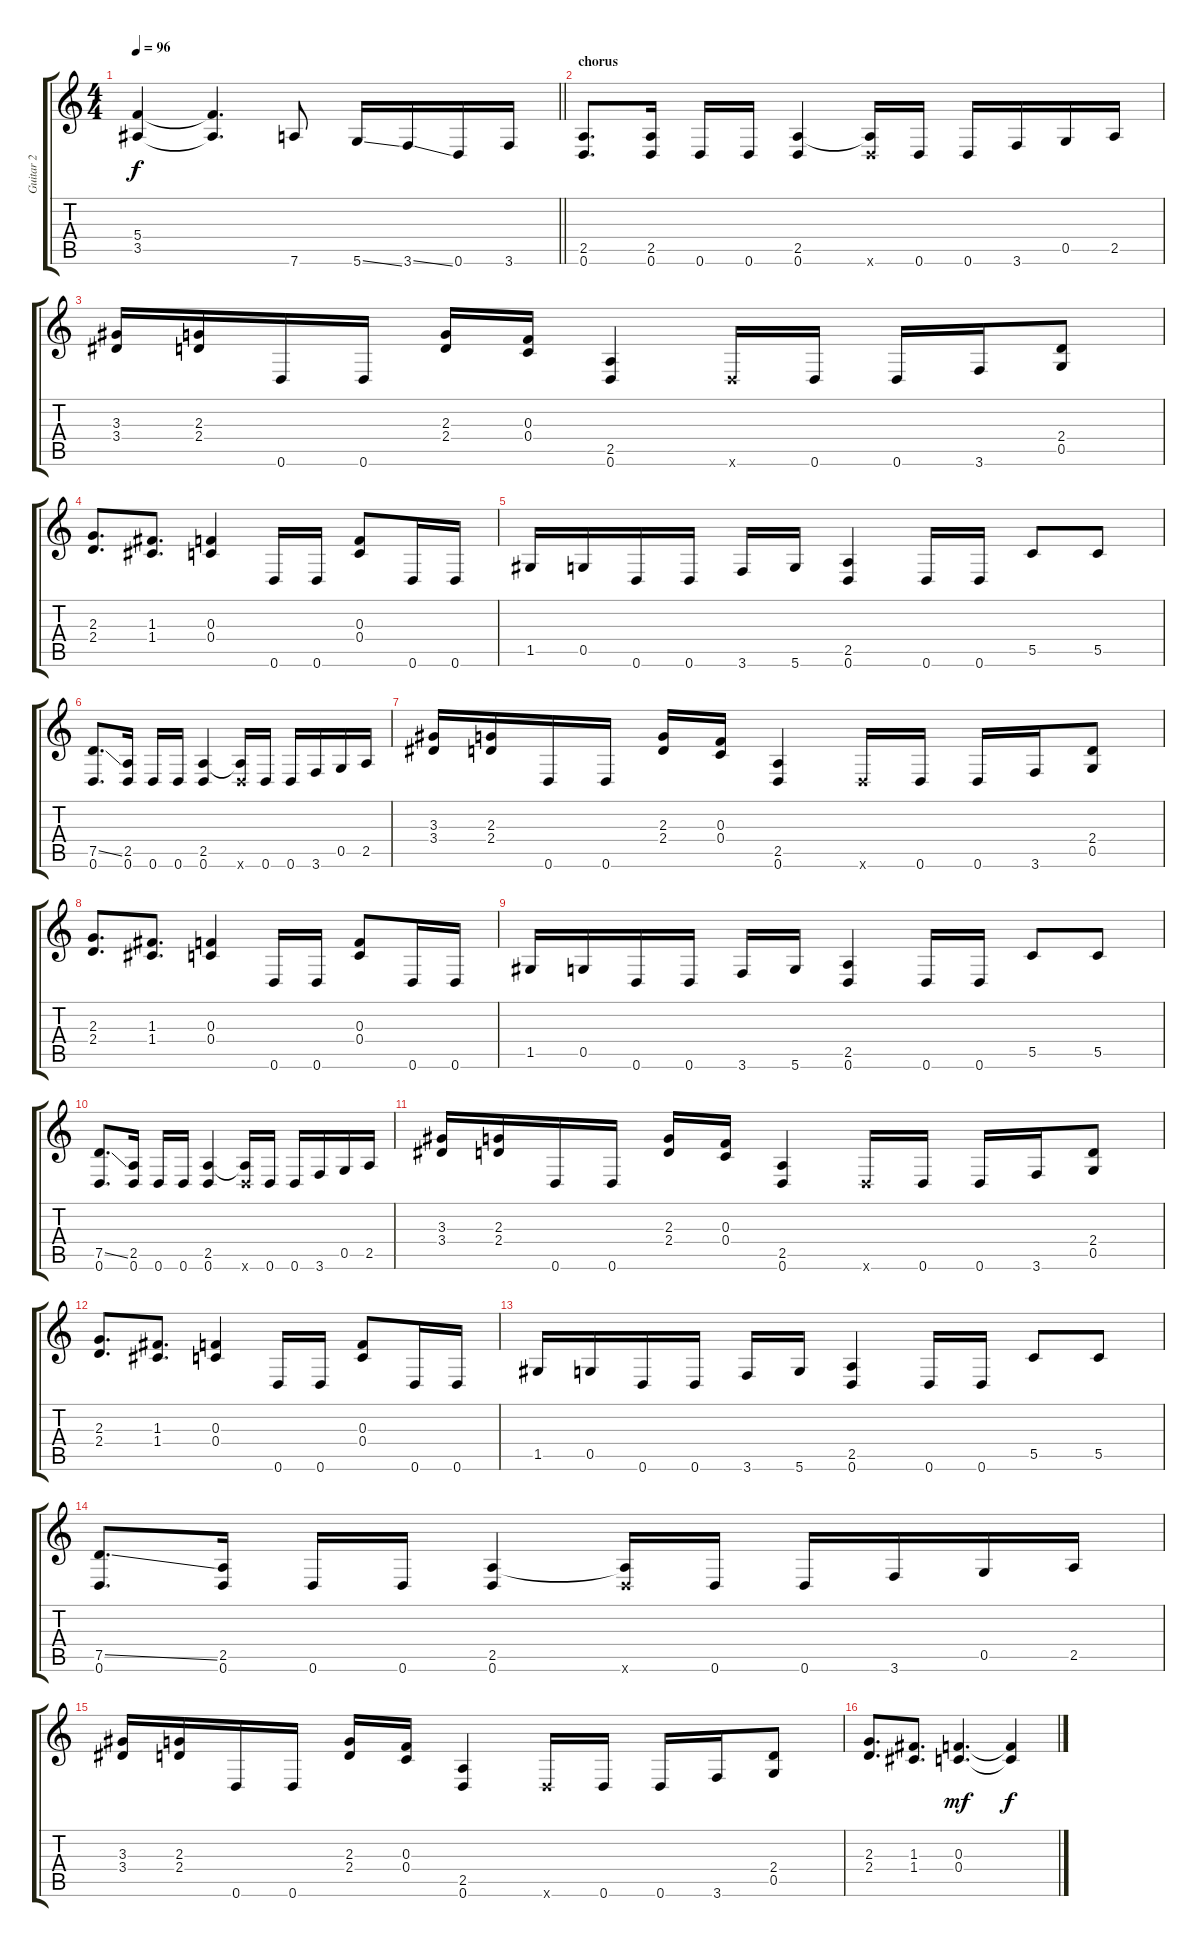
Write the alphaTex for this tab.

\track ("Guitar 2" "Guitar 2") {instrument acousticguitarsteel}
\staff {score tabs}
\tuning (D4 A3 F3 C3 G2 D2) {hide}
\ts (4 4)
\tempo 96
\clef g2
\barLineRight lightlight
\ks c
(5.4{t} 3.5{t}).4{dy f} (5.4{t} 3.5{t}).4{d} 7.6.8 5.6{ss}.16 3.6{ss}.16 0.6.16 3.6.16 |
\section ("" "chorus")
(2.5 0.6).8{d instrument distortionguitar} (2.5 0.6).16 0.6.16 0.6.16 (2.5 0.6).4 (2.5{t} 0.6{x}).16 0.6.16 0.6.16 3.6.16 0.5.16 2.5.16 |
(3.3 3.4).16 (2.3 2.4).16 0.6.16 0.6.16 (2.3 2.4).16 (0.3 0.4).16 (2.5 0.6).4 0.6{x}.16 0.6.16 0.6.16 3.6.16 (2.4 0.5).8 |
(2.3 2.4).8{d} (1.3 1.4).8{d} (0.3 0.4).4 0.6.16 0.6.16 (0.3 0.4).8 0.6.16 0.6.16 |
1.5.16 0.5.16 0.6.16 0.6.16 3.6.16 5.6.16 (2.5 0.6).4 0.6.16 0.6.16 5.5.8 5.5.8 |
(7.5{ss} 0.6).8{d} (2.5 0.6).16 0.6.16 0.6.16 (2.5 0.6).4 (2.5{t} 0.6{x}).16 0.6.16 0.6.16 3.6.16 0.5.16 2.5.16 |
(3.3 3.4).16 (2.3 2.4).16 0.6.16 0.6.16 (2.3 2.4).16 (0.3 0.4).16 (2.5 0.6).4 0.6{x}.16 0.6.16 0.6.16 3.6.16 (2.4 0.5).8 |
(2.3 2.4).8{d} (1.3 1.4).8{d} (0.3 0.4).4 0.6.16 0.6.16 (0.3 0.4).8 0.6.16 0.6.16 |
1.5.16 0.5.16 0.6.16 0.6.16 3.6.16 5.6.16 (2.5 0.6).4 0.6.16 0.6.16 5.5.8 5.5.8 |
(7.5{ss} 0.6).8{d} (2.5 0.6).16 0.6.16 0.6.16 (2.5 0.6).4 (2.5{t} 0.6{x}).16 0.6.16 0.6.16 3.6.16 0.5.16 2.5.16 |
(3.3 3.4).16 (2.3 2.4).16 0.6.16 0.6.16 (2.3 2.4).16 (0.3 0.4).16 (2.5 0.6).4 0.6{x}.16 0.6.16 0.6.16 3.6.16 (2.4 0.5).8 |
(2.3 2.4).8{d} (1.3 1.4).8{d} (0.3 0.4).4 0.6.16 0.6.16 (0.3 0.4).8 0.6.16 0.6.16 |
1.5.16 0.5.16 0.6.16 0.6.16 3.6.16 5.6.16 (2.5 0.6).4 0.6.16 0.6.16 5.5.8 5.5.8 |
(7.5{ss} 0.6).8{d} (2.5 0.6).16 0.6.16 0.6.16 (2.5 0.6).4 (2.5{t} 0.6{x}).16 0.6.16 0.6.16 3.6.16 0.5.16 2.5.16 |
(3.3 3.4).16 (2.3 2.4).16 0.6.16 0.6.16 (2.3 2.4).16 (0.3 0.4).16 (2.5 0.6).4 0.6{x}.16 0.6.16 0.6.16 3.6.16 (2.4 0.5).8 |
(2.3 2.4).8{d} (1.3 1.4).8{d} (0.3 0.4).4{d dy mf} (0.3{t} 0.4{t}).4{dy f}
